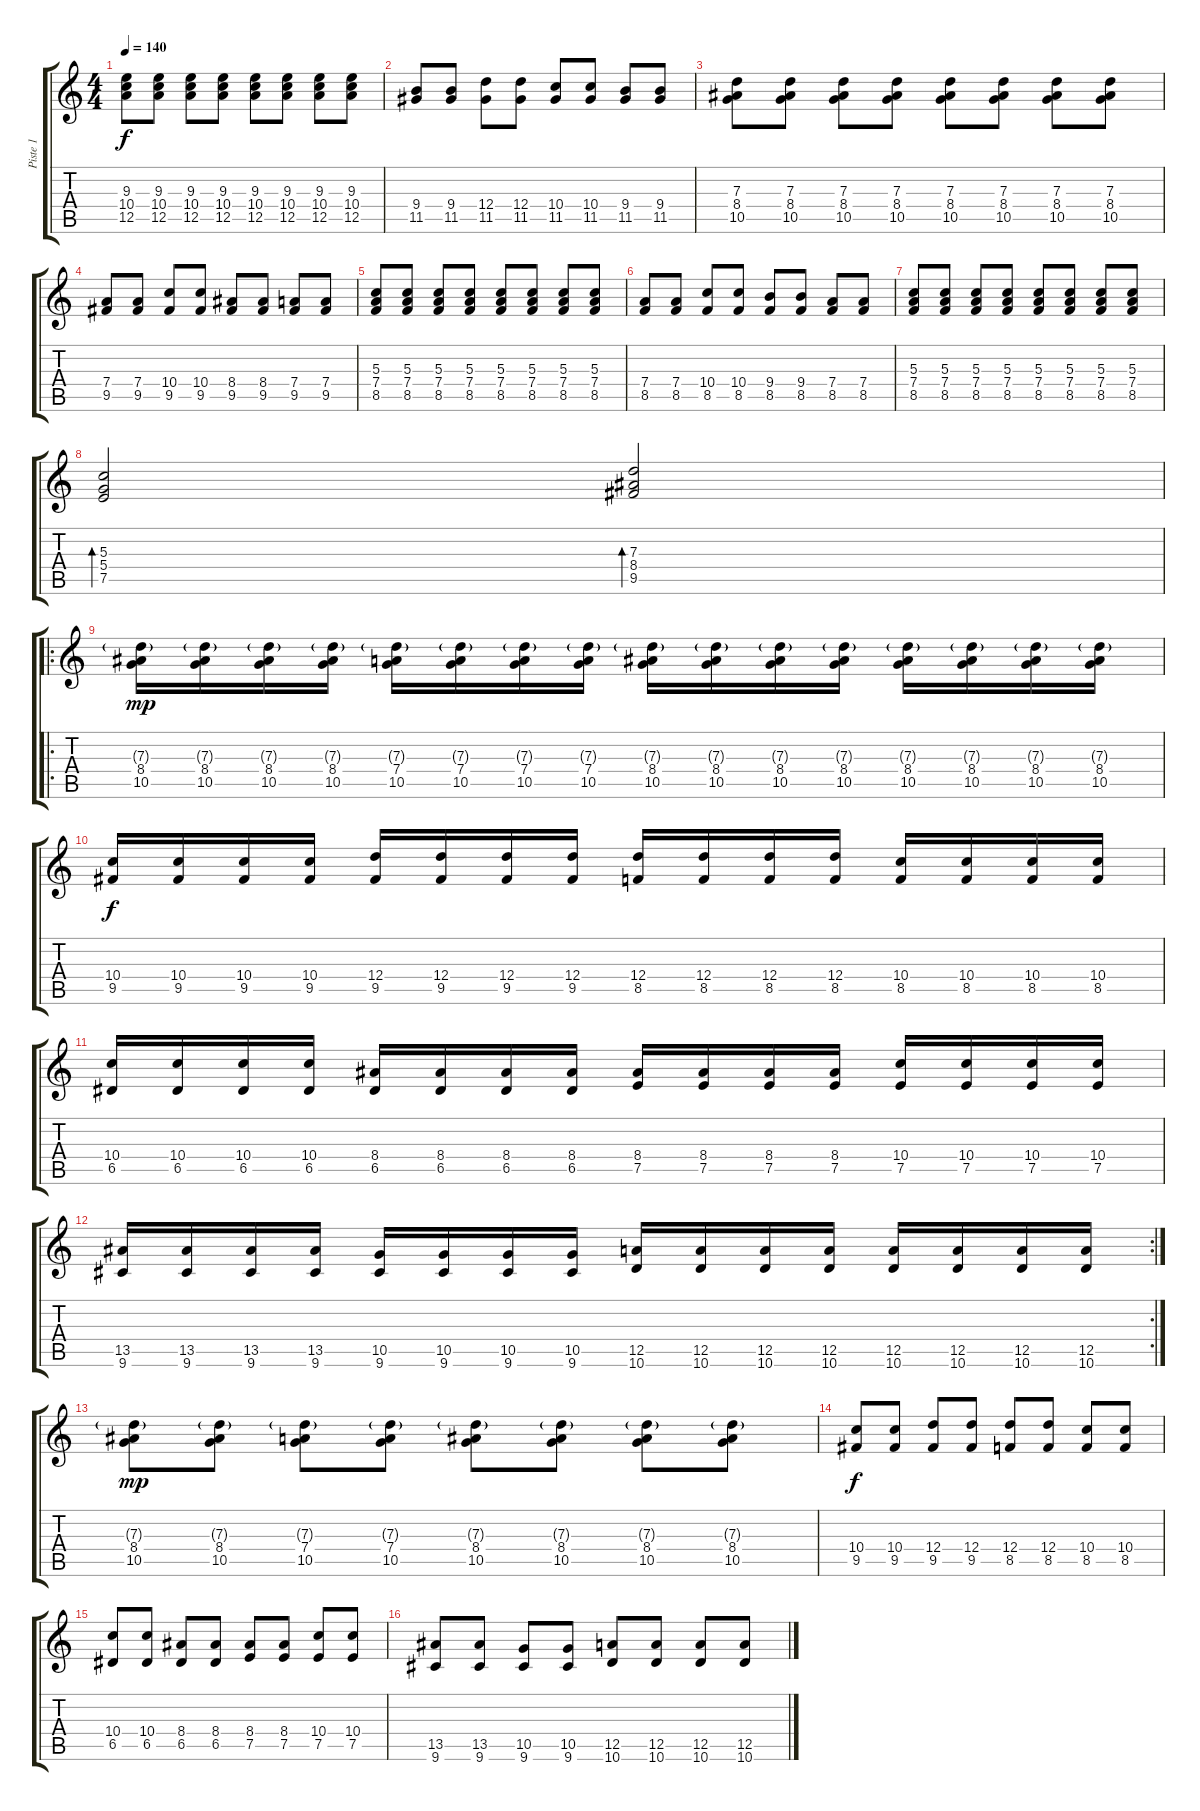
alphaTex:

\track ("Piste 1" "Piste 1") {instrument overdrivenguitar}
\staff {score tabs}
\tuning (E4 B3 G3 D3 A2 E2) {hide}
\ts (4 4)
\tempo 140
\clef g2
\ks c
(9.3 10.4 12.5).8{dy f} (9.3 10.4 12.5).8 (9.3 10.4 12.5).8 (9.3 10.4 12.5).8 (9.3 10.4 12.5).8 (9.3 10.4 12.5).8 (9.3 10.4 12.5).8 (9.3 10.4 12.5).8 |
(9.4 11.5).8 (9.4 11.5).8 (12.4 11.5).8 (12.4 11.5).8 (10.4 11.5).8 (10.4 11.5).8 (9.4 11.5).8 (9.4 11.5).8 |
(7.3 8.4 10.5).8 (7.3 8.4 10.5).8 (7.3 8.4 10.5).8 (7.3 8.4 10.5).8 (7.3 8.4 10.5).8 (7.3 8.4 10.5).8 (7.3 8.4 10.5).8 (7.3 8.4 10.5).8 |
(7.4 9.5).8 (7.4 9.5).8 (10.4 9.5).8 (10.4 9.5).8 (8.4 9.5).8 (8.4 9.5).8 (7.4 9.5).8 (7.4 9.5).8 |
(5.3 7.4 8.5).8 (5.3 7.4 8.5).8 (5.3 7.4 8.5).8 (5.3 7.4 8.5).8 (5.3 7.4 8.5).8 (5.3 7.4 8.5).8 (5.3 7.4 8.5).8 (5.3 7.4 8.5).8 |
(7.4 8.5).8 (7.4 8.5).8 (10.4 8.5).8 (10.4 8.5).8 (9.4 8.5).8 (9.4 8.5).8 (7.4 8.5).8 (7.4 8.5).8 |
(5.3 7.4 8.5).8 (5.3 7.4 8.5).8 (5.3 7.4 8.5).8 (5.3 7.4 8.5).8 (5.3 7.4 8.5).8 (5.3 7.4 8.5).8 (5.3 7.4 8.5).8 (5.3 7.4 8.5).8 |
(5.3 5.4 7.5).2{bd 240} (7.3 8.4 9.5).2{bd 240} |
\ro
(7.3{g} 8.4 10.5).16{dy mp} (7.3{g} 8.4 10.5).16 (7.3{g} 8.4 10.5).16 (7.3{g} 8.4 10.5).16 (7.3{g} 7.4 10.5).16 (7.3{g} 7.4 10.5).16 (7.3{g} 7.4 10.5).16 (7.3{g} 7.4 10.5).16 (7.3{g} 8.4 10.5).16 (7.3{g} 8.4 10.5).16 (7.3{g} 8.4 10.5).16 (7.3{g} 8.4 10.5).16 (7.3{g} 8.4 10.5).16 (7.3{g} 8.4 10.5).16 (7.3{g} 8.4 10.5).16 (7.3{g} 8.4 10.5).16 |
(10.4 9.5).16{dy f} (10.4 9.5).16 (10.4 9.5).16 (10.4 9.5).16 (12.4 9.5).16 (12.4 9.5).16 (12.4 9.5).16 (12.4 9.5).16 (12.4 8.5).16 (12.4 8.5).16 (12.4 8.5).16 (12.4 8.5).16 (10.4 8.5).16 (10.4 8.5).16 (10.4 8.5).16 (10.4 8.5).16 |
(10.4 6.5).16 (10.4 6.5).16 (10.4 6.5).16 (10.4 6.5).16 (8.4 6.5).16 (8.4 6.5).16 (8.4 6.5).16 (8.4 6.5).16 (8.4 7.5).16 (8.4 7.5).16 (8.4 7.5).16 (8.4 7.5).16 (10.4 7.5).16 (10.4 7.5).16 (10.4 7.5).16 (10.4 7.5).16 |
\rc 2
(13.5 9.6).16 (13.5 9.6).16 (13.5 9.6).16 (13.5 9.6).16 (10.5 9.6).16 (10.5 9.6).16 (10.5 9.6).16 (10.5 9.6).16 (12.5 10.6).16 (12.5 10.6).16 (12.5 10.6).16 (12.5 10.6).16 (12.5 10.6).16 (12.5 10.6).16 (12.5 10.6).16 (12.5 10.6).16 |
(7.3{g} 8.4 10.5).8{dy mp} (7.3{g} 8.4 10.5).8 (7.3{g} 7.4 10.5).8 (7.3{g} 7.4 10.5).8 (7.3{g} 8.4 10.5).8 (7.3{g} 8.4 10.5).8 (7.3{g} 8.4 10.5).8 (7.3{g} 8.4 10.5).8 |
(10.4 9.5).8{dy f} (10.4 9.5).8 (12.4 9.5).8 (12.4 9.5).8 (12.4 8.5).8 (12.4 8.5).8 (10.4 8.5).8 (10.4 8.5).8 |
(10.4 6.5).8 (10.4 6.5).8 (8.4 6.5).8 (8.4 6.5).8 (8.4 7.5).8 (8.4 7.5).8 (10.4 7.5).8 (10.4 7.5).8 |
(13.5 9.6).8 (13.5 9.6).8 (10.5 9.6).8 (10.5 9.6).8 (12.5 10.6).8 (12.5 10.6).8 (12.5 10.6).8 (12.5 10.6).8
